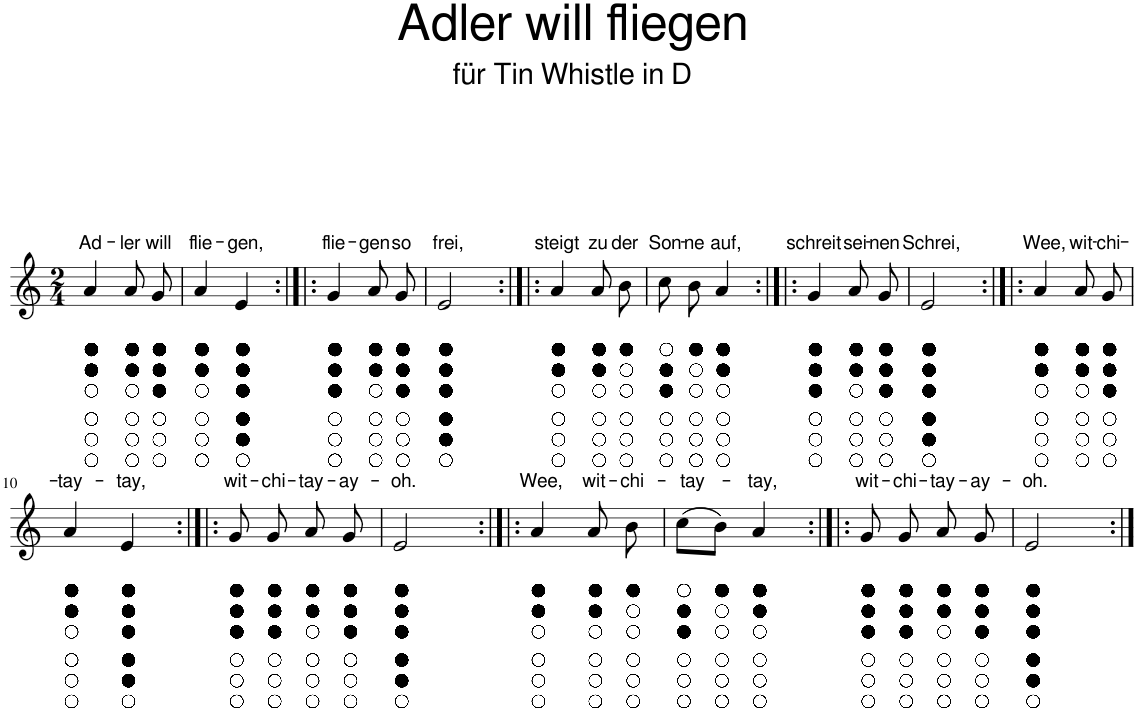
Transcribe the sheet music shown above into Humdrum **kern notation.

**kern	**text
*part1	*part1
*staff1	*staff1
*I"TWh	*
*clefG2	*
*k[]	*
*M2/4	*
=1	=1
!	!LO:LY:a
4a/	Ad-
!	!LO:LY:a
8a/	-ler
!	!LO:LY:a
8g/	will
=2	=2
!	!LO:LY:a
4a/	flie-
!	!LO:LY:a
4e/	-gen,
=3:|!|:	=3:|!|:
!	!LO:LY:a
4g/	flie-
!	!LO:LY:a
8a/	-gen
!	!LO:LY:a
8g/	so
=4	=4
!	!LO:LY:a
2e/	frei,
=5:|!|:	=5:|!|:
!	!LO:LY:a
4a/	steigt
!	!LO:LY:a
8a/	zu
!	!LO:LY:a
8b\	der
=6	=6
!	!LO:LY:a
8cc\	Son-
!	!LO:LY:a
8b\	-ne
!	!LO:LY:a
4a/	auf,
=7:|!|:	=7:|!|:
!	!LO:LY:a
4g/	schreit
!	!LO:LY:a
8a/	sei-
!	!LO:LY:a
8g/	-nen
=8	=8
!	!LO:LY:a
2e/	Schrei,
=9:|!|:	=9:|!|:
!	!LO:LY:a
4a/	Wee,
!	!LO:LY:a
8a/	wit-
!	!LO:LY:a
8g/	-chi-
!!LO:LB:g=z
=10	=10
!	!LO:LY:a
4a/	-tay-
!	!LO:LY:a
4e/	-tay,
=11:|!|:	=11:|!|:
!	!LO:LY:a
8g/	wit-
!	!LO:LY:a
8g/	-chi-
!	!LO:LY:a
8a/	-tay-
!	!LO:LY:a
8g/	-ay-
=12	=12
!	!LO:LY:a
2e/	-oh.
=13:|!|:	=13:|!|:
!	!LO:LY:a
4a/	Wee,
!	!LO:LY:a
8a/	wit-
!	!LO:LY:a
8b\	-chi-
=14	=14
!	!LO:LY:a
(8cc\L	-tay-
8b\J)	.
!	!LO:LY:a
4a/	-tay,
=15:|!|:	=15:|!|:
!	!LO:LY:a
8g/	wit-
!	!LO:LY:a
8g/	-chi-
!	!LO:LY:a
8a/	-tay-
!	!LO:LY:a
8g/	-ay-
=16	=16
!	!LO:LY:a
2e/	-oh.
=:|!	=:|!
*-	*-
